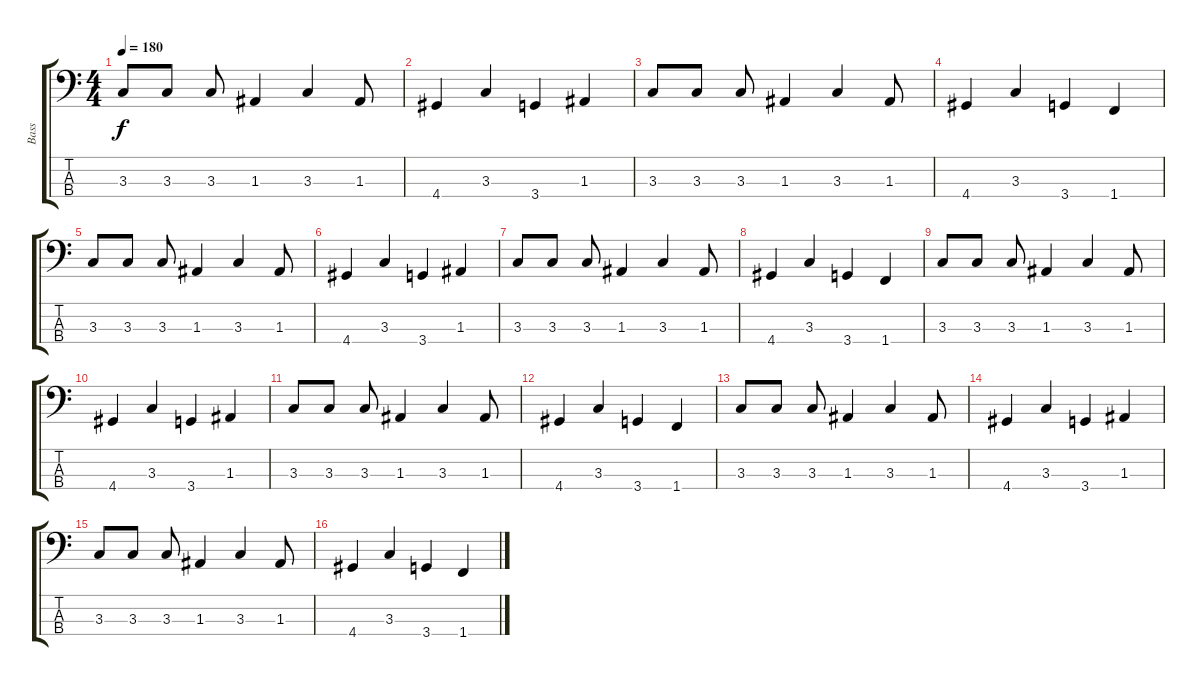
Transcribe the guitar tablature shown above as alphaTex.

\track ("Bass" "Bass") {instrument electricbassfinger}
\staff {score tabs}
\tuning (G2 D2 A1 E1) {hide}
\ts (4 4)
\tempo 180
\clef f4
\ks c
3.3.8{dy f instrument electricbassfinger} 3.3.8 3.3.8 1.3.4 3.3.4 1.3.8 |
4.4.4 3.3.4 3.4.4 1.3.4 |
3.3.8 3.3.8 3.3.8 1.3.4 3.3.4 1.3.8 |
4.4.4 3.3.4 3.4.4 1.4.4 |
3.3.8 3.3.8 3.3.8 1.3.4 3.3.4 1.3.8 |
4.4.4 3.3.4 3.4.4 1.3.4 |
3.3.8 3.3.8 3.3.8 1.3.4 3.3.4 1.3.8 |
4.4.4 3.3.4 3.4.4 1.4.4 |
3.3.8 3.3.8 3.3.8 1.3.4 3.3.4 1.3.8 |
4.4.4 3.3.4 3.4.4 1.3.4 |
3.3.8 3.3.8 3.3.8 1.3.4 3.3.4 1.3.8 |
4.4.4 3.3.4 3.4.4 1.4.4 |
3.3.8 3.3.8 3.3.8 1.3.4 3.3.4 1.3.8 |
4.4.4 3.3.4 3.4.4 1.3.4 |
3.3.8 3.3.8 3.3.8 1.3.4 3.3.4 1.3.8 |
4.4.4 3.3.4 3.4.4 1.4.4
